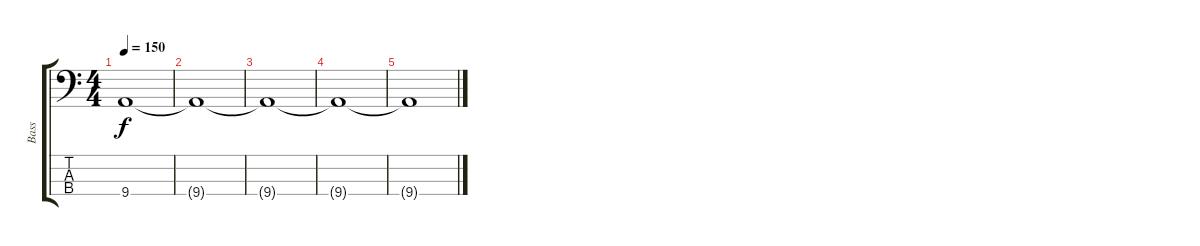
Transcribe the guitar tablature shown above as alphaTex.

\track ("Bass" "Bass") {instrument electricbasspick}
\staff {score tabs}
\tuning (F2 C2 G1 C1) {hide}
\ts (4 4)
\tempo 150
\clef f4
\ks c
9.4{t}.1{dy f} |
9.4{t}.1 |
9.4{t}.1 |
9.4{t}.1 |
9.4{t}.1
